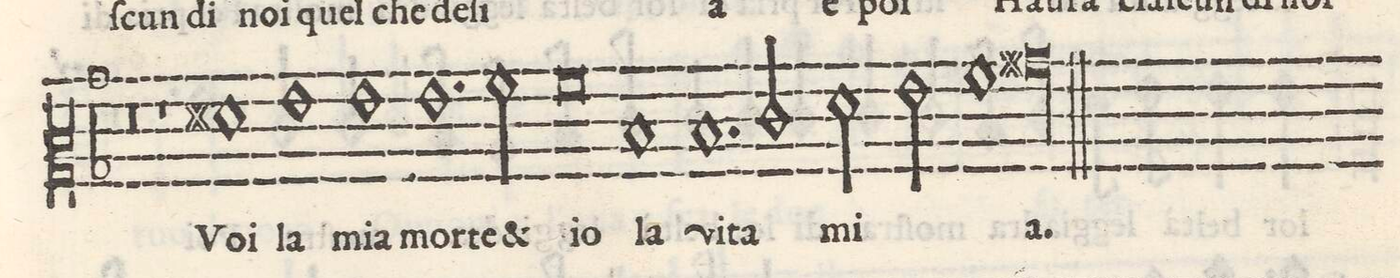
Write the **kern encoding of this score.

**kern	**text
*I"ALTO	*
*clefC2	*
*k[b-]	*
*M2/1	*
0r	.
=22-	=22-
1r	.
1f#X	Voi
=23-	=23-
1g	la
1g	mia
=24-	=24-
1.g	mor-
2a\	te (et)
=25-	=25-
0a	io
=26-	=26-
1d	la
1.d	vi-
=27-	=27-
2e/	-ta
2f\	mi-
2g\	.
=28-	=28-
1a	.
0.bn	-a.
=29-	=29-
=-	=-
*-	*-
